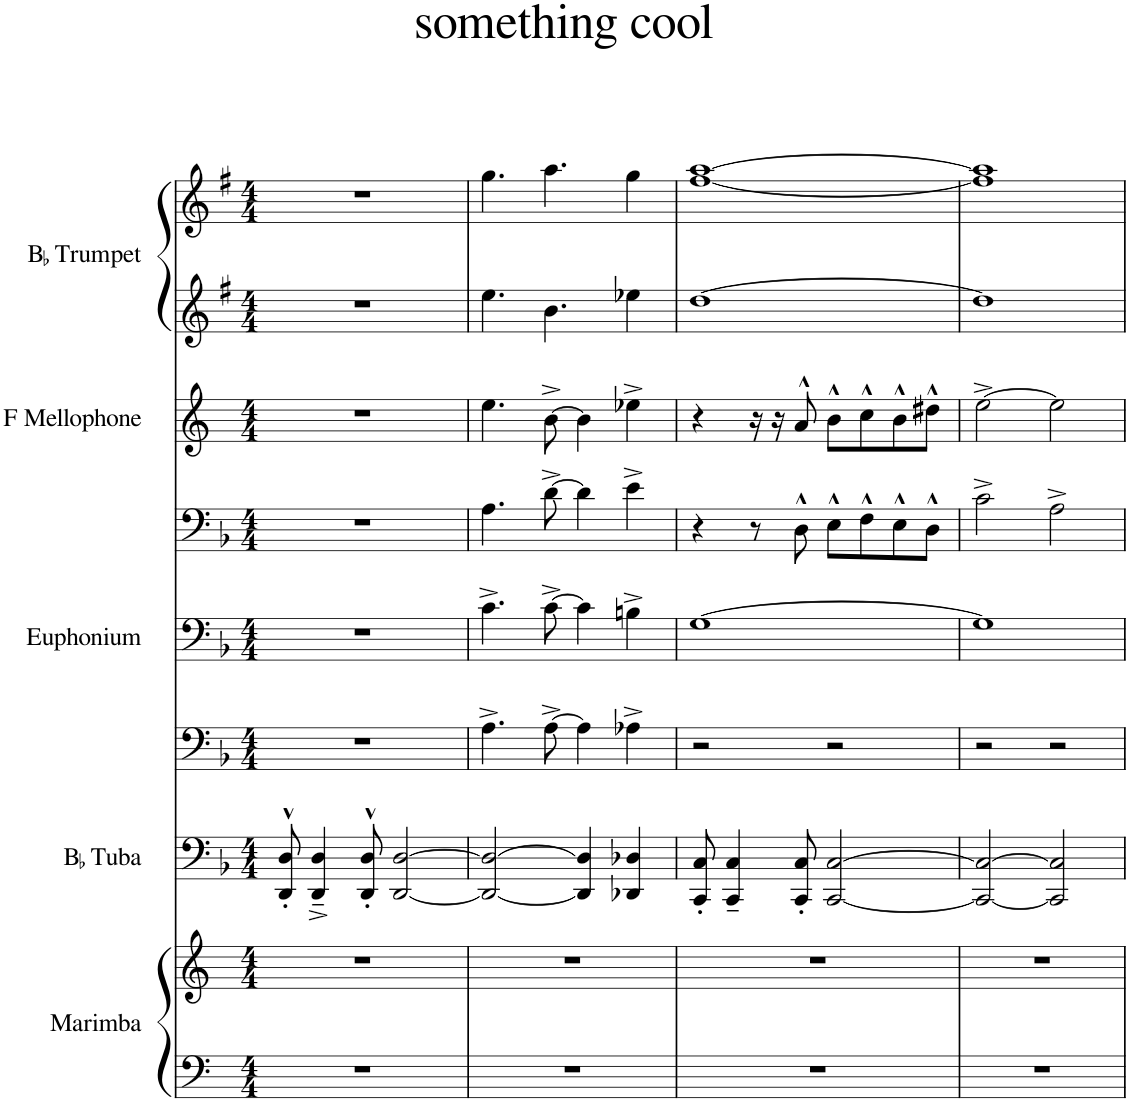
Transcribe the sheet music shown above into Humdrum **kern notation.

**kern	**kern	**kern	**kern	**kern	**kern	**kern	**kern	**kern
*part5	*part5	*part4	*part3	*part3	*part3	*part2	*part1	*part1
*staff9	*staff8	*staff7	*staff6	*staff5	*staff4	*staff3	*staff2	*staff1
*I"Marimba	*	*I"BaccidentalFlat Tuba	*I"Euphonium	*	*	*I"F Mellophone	*I"BaccidentalFlat Trumpet	*
*I'Mrm.	*	*I'BaccidentalFlat Tu.	*I'Eu.	*	*	*I'F Mph.	*I'BaccidentalFlat Tpt.	*
*clefF4	*clefG2	*clefF4	*clefF4	*clefF4	*clefF4	*clefG2	*clefG2	*clefG2
*	*	*Trd4c7	*Trd4c7	*Trd4c7	*Trd4c7	*Trd4c7	*Trd1c2	*Trd1c2
*k[]	*k[]	*k[b-]	*k[b-]	*k[b-]	*k[b-]	*k[]	*k[f#]	*k[f#]
*M4/4	*M4/4	*M4/4	*M4/4	*M4/4	*M4/4	*M4/4	*M4/4	*M4/4
=1	=1	=1	=1	=1	=1	=1	=1	=1
1r	1r	8DD/'^^ 8D/'^^	1r	1r	1r	1r	1r	1r
.	.	4DD/~^ 4D/~^	.	.	.	.	.	.
.	.	8DD/'^^ 8D/'^^	.	.	.	.	.	.
.	.	[2DD/ [2D/	.	.	.	.	.	.
=2	=2	=2	=2	=2	=2	=2	=2	=2
1r	1r	2DD/_ 2D/_	4.A^\	4.c^\	4.A\	4.ee\	4.ee\	4.gg\
.	.	.	[8A^\	[8c^\	[8d^\	[8b^\	4.b\	4.aa\
.	.	4DD/] 4D/]	4A\]	4c\]	4d\]	4b\]	.	.
.	.	4DD-X/ 4D-X/	4A-X^\	4Bn^\	4e^\	4ee-X^\	4ee-X\	4gg\
=3	=3	=3	=3	=3	=3	=3	=3	=3
1r	1r	8CC/' 8C/'	2r	[1G	4r	4r	[1dd	[1ff# [1aa
.	.	4CC/~ 4C/~	.	.	.	.	.	.
.	.	.	.	.	8r	16r	.	.
.	.	.	.	.	.	16r	.	.
.	.	8CC/' 8C/'	.	.	8D^^\	8a^^/	.	.
.	.	[2CC/ [2C/	2r	.	8E^^\L	8b^^\L	.	.
.	.	.	.	.	8F^^\	8cc^^\	.	.
.	.	.	.	.	8E^^\	8b^^\	.	.
.	.	.	.	.	8D^^\J	8dd#X^^\J	.	.
=4	=4	=4	=4	=4	=4	=4	=4	=4
1r	1r	2CC/_ 2C/_	2r	1G]	2c^\	[2ee^\	1dd]	1ff#] 1aa]
.	.	2CC/] 2C/]	2r	.	2A^\	2ee\]	.	.
=	=	=	=	=	=	=	=	=
*-	*-	*-	*-	*-	*-	*-	*-	*-
